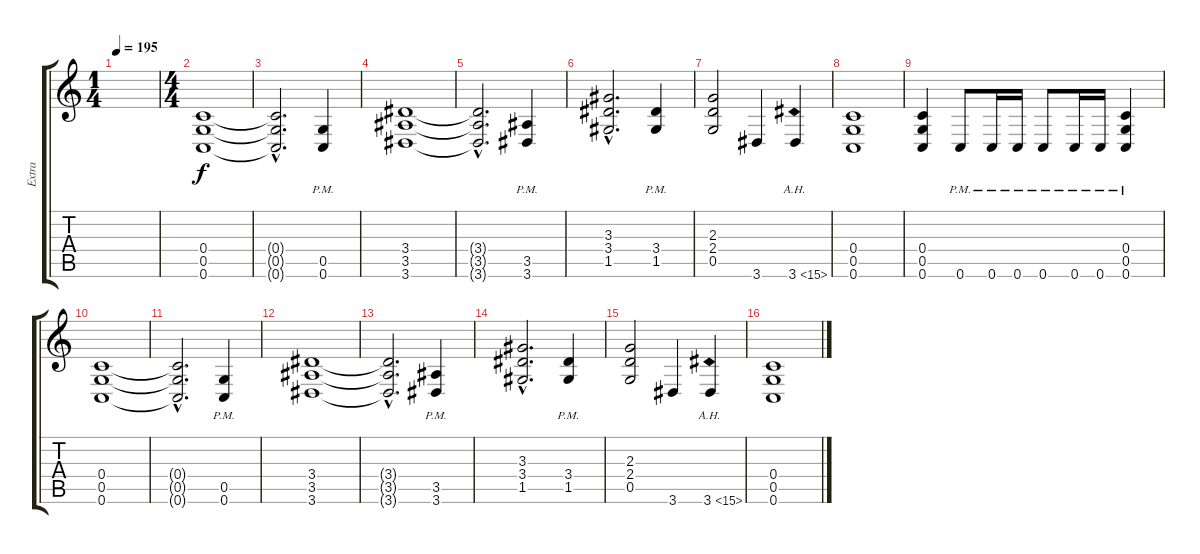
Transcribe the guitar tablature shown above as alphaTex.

\track ("Extra" "Extra") {instrument distortionguitar}
\staff {score tabs}
\tuning (D4 A3 F3 C3 G2 C2) {hide}
\ts (1 4)
\tempo 195
\clef g2
\ks c
|
\ts (4 4)
(0.4 0.5 0.6).1 |
(0.4{hac t} 0.5{hac t} 0.6{hac t}).2{d} (0.5{pm} 0.6).4 |
(3.4 3.5 3.6).1 |
(3.4{hac t} 3.5{hac t} 3.6{hac t}).2{d} (3.5{pm} 3.6).4 |
(3.3{hac} 3.4{hac} 1.5{hac}).2{d} (3.4 1.5{pm}).4 |
(2.3 2.4 0.5).2 3.6.4 3.6{ah 12}.4 |
(0.4 0.5 0.6).1 |
(0.4 0.5 0.6).4 0.6{pm}.8 0.6{pm}.16 0.6{pm}.16 0.6{pm}.8 0.6{pm}.16 0.6{pm}.16 (0.4{pm} 0.5 0.6{pm}).4 |
(0.4 0.5 0.6).1 |
(0.4{hac t} 0.5{hac t} 0.6{hac t}).2{d} (0.5{pm} 0.6).4 |
(3.4 3.5 3.6).1 |
(3.4{hac t} 3.5{hac t} 3.6{hac t}).2{d} (3.5{pm} 3.6).4 |
(3.3{hac} 3.4{hac} 1.5{hac}).2{d} (3.4 1.5{pm}).4 |
(2.3 2.4 0.5).2 3.6.4 3.6{ah 12}.4 |
(0.4 0.5 0.6).1
